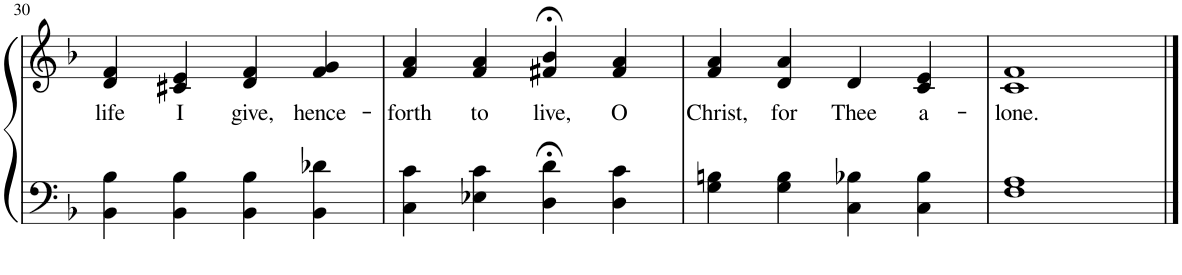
**kern	**kern	**text
*part1	*part1	*part1
*staff2	*staff1	*staff1
*I"Piano	*	*
*I'Pno.	*	*
!!LO:PB:g=z
*clefF4	*clefG2	*
*k[b-]	*k[b-]	*
*M4/4	*M4/4	*
=30	=30	=30
!	!	!LO:LY:b
4BB-\ 4B-\	4d/ 4f/	life
!	!	!LO:LY:b
4BB-\ 4B-\	4c#X/ 4e/	I
!	!	!LO:LY:b
4BB-\ 4B-\	4d/ 4f/	give,
!	!	!LO:LY:b
4BB-\ 4d-X\	4f/ 4g/	hence-
=31	=31	=31
!	!	!LO:LY:b
4C\ 4c\	4f/ 4a/	-forth
!	!	!LO:LY:b
4E-X\ 4c\	4f/ 4a/	to
!	!	!LO:LY:b
4D\;< 4d\;<	4f#X/;< 4b-/;<	live,
!	!	!LO:LY:b
4D\ 4c\	4f#/ 4a/	O
=32	=32	=32
!	!	!LO:LY:b
4G\ 4Bn\	4f/ 4a/	Christ,
!	!	!LO:LY:b
4G\ 4B\	4d/ 4a/	for
!	!	!LO:LY:b
4C\ 4B-X\	4d/	Thee
!	!	!LO:LY:b
4C\ 4B-\	4c/ 4e/	a-
=33	=33	=33
!	!	!LO:LY:b
1F 1A	1c 1f	-lone.
==	==	==
*-	*-	*-
